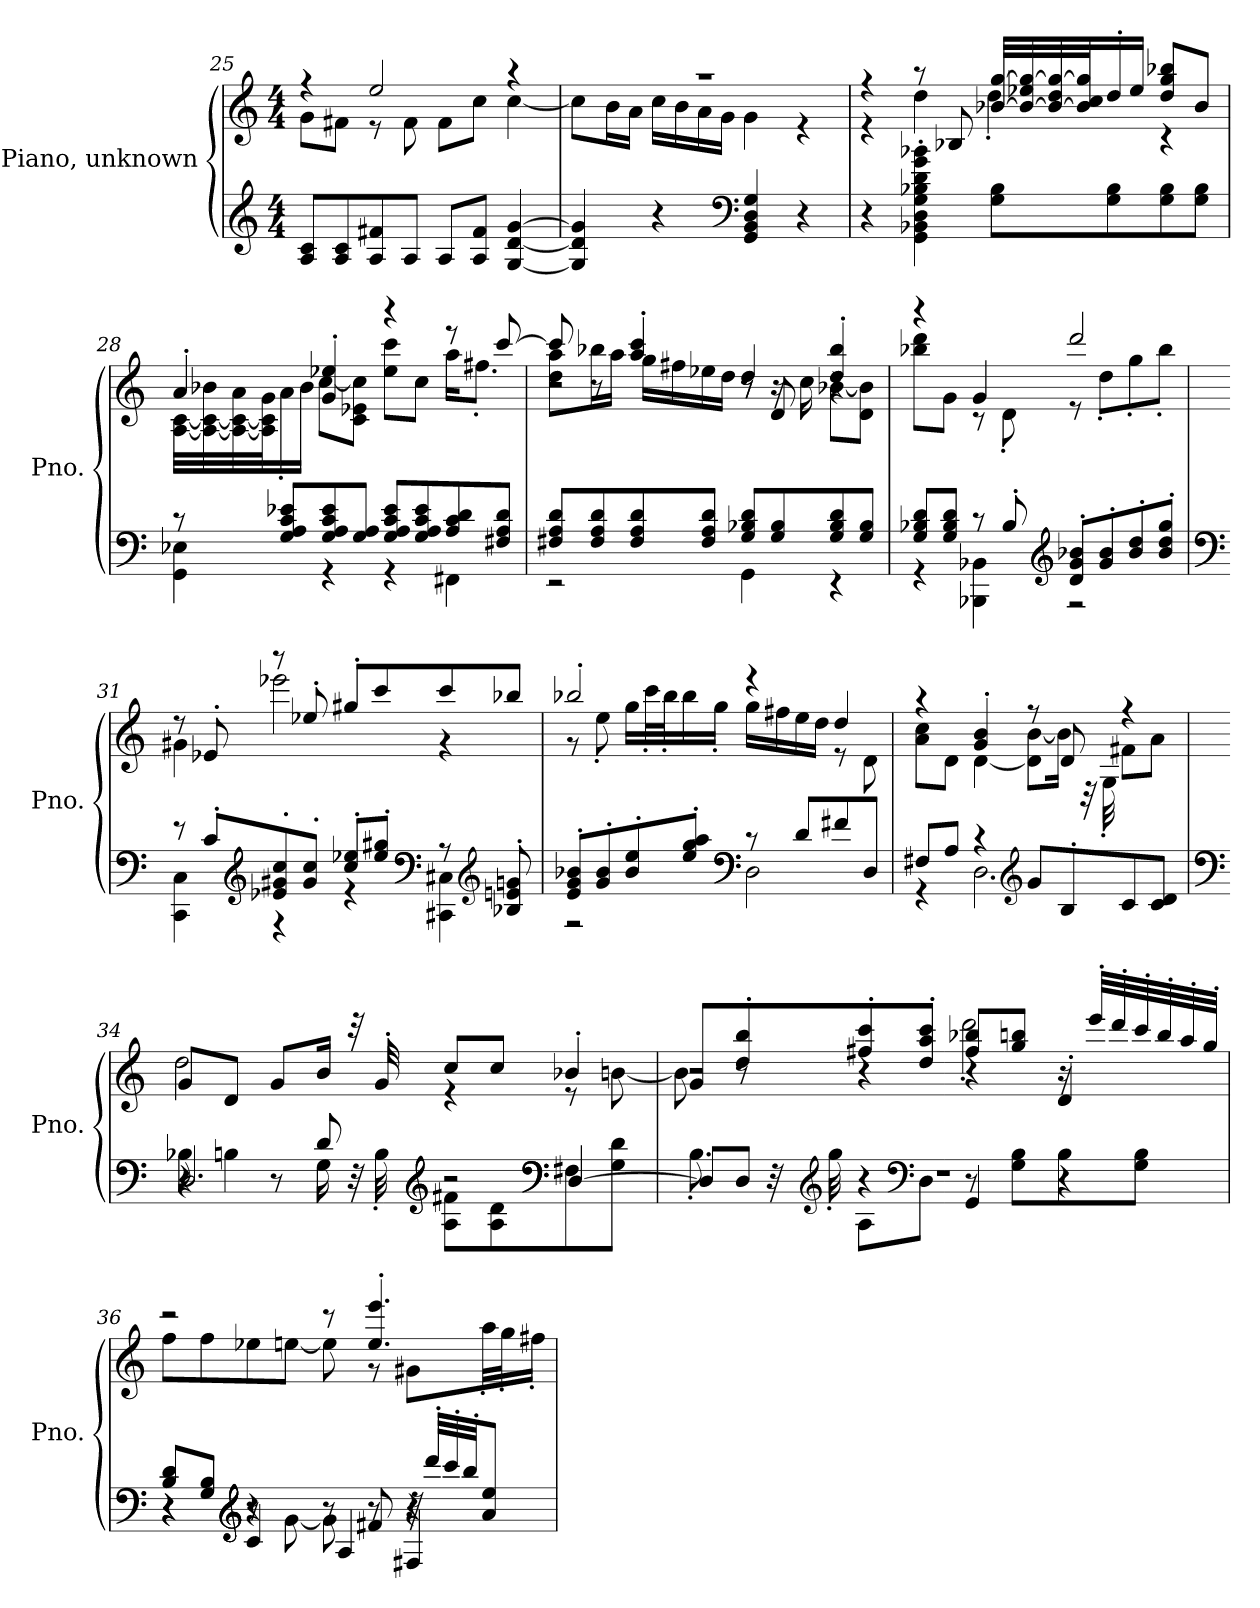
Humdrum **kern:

**kern	**kern
*part1	*part1
*staff2	*staff1
*I"Piano, unknown	*
*I'Pno.	*
*clefG2	*clefG2
*k[]	*k[]
*M4/4	*M4/4
=25	=25
*	*^
8A/ 8c/L	4r	8g\L
8A/ 8c/	.	8f#X\J
8A/ 8f#X/	2ee/	8r
8A/J	.	8f#\
8A/L	.	8f#\L
8A/ 8f#/J	.	8cc\J
[4G/ [4d/ [4g/	4r	[4cc\
=26	=26	=26
4G/] 4d/] 4g/]	1r	8cc\L]
.	.	16b\L
.	.	16a\JJ
4r	.	16cc\LL
.	.	16b\
.	.	16a\
.	.	16g\JJ
*clefF4	*	*
4GG/ 4BB/ 4D/ 4G/	.	4g\
4r	.	4r
!!LO:LB:g=z	!!
=27	=27	=27
4r	4r	4r
4GG\' 4BB-X\' 4D\' 4G\' 4B-X\' 4d\' 4g\' 4b-X\'	8r	4dd\
.	8B-X/	.
8G\ 8B-\L	[32b-X/ [32gg/LLL	4dd'\
.	32b-/_ 32ee-X/ 32gg/_	.
.	32b-/_ 32dd/ 32gg/_	.
.	32b-/] 32cc/ 32gg/]J	.
8G\ 8B-\	16dd'/	.
.	16ee-/JJ	.
8G\ 8B-\	8dd/ 8gg/ 8bb-X/L	4r
8G\ 8B-\J	8b-/J	.
=28	=28	=28
*^	*	*
8r	4GG\ 4E-X\	4a'/	[32A\ [32c\LLL
.	.	.	32A\_ 32c\_ 32b-X\
.	.	.	32A\_ 32c\_ 32a\
.	.	.	32A\] 32c\] 32g\J
8G/ 8A/ 8c/ 8e-X/L	.	.	16a'\
.	.	.	16b-\JJ
8G/ 8A/ 8c/ 8e-/	4r	4g/' 4ee-X/'	[8cc\L
8G/ 8A/J	.	.	8c\ 8e-X\ 8cc\]J
8G/ 8A/ 8c/ 8e-/L	4r	4r	8ee-\ 8ccc\L
8G/ 8A/ 8c/ 8e-/	.	.	8cc\J
8A/ 8c/ 8d/	4FF#X\	8r	16aa\KL
.	.	.	8.ff#X'\J
8F#X/ 8A/ 8d/J	.	[8ccc/	.
!!LO:LB:g=z
=29	=29	=29	=29
*	*	*	*^
8F#X/ 8A/ 8d/L	2r	8ccc/]	8dd\ 8aa\L	2r
8F#/ 8A/ 8d/	.	8r	16bb-X\L	.
.	.	.	16aa\JJ	.
8F#/ 8A/ 8d/	.	4aa/' 4ccc/'	16gg\LL	.
.	.	.	16ff#X\	.
8F#/ 8A/ 8d/J	.	.	16ee-X\	.
.	.	.	16dd\JJ	.
8G/ 8B-X/ 8d/L	4GG\	4dd/	8r	8r
8G/ 8B-/	.	.	16r	8d/
.	.	.	16cc\	.
8G/ 8B-/ 8d/	4r	4dd/' 4bb-/'	[8b-X\L	4r
8G/ 8B-/J	.	.	8d\ 8b-\]J	.
*	*	*	*v	*v
=30	=30	=30	=30
8G/ 8B-X/ 8d/L	4r	4r	8bb-X\ 8ddd\L
8G/ 8B-/ 8d/J	.	.	8g\J
8r	4BBB-X\ 4BB-X\	4g/	8r
8B-'/	.	.	8d'\
*clefG2	*	*	*
8d/' 8g/' 8b-X/'L	2r	2ddd/	8r
8g/' 8b-/'	.	.	8dd'\L
8b-/' 8dd/'	.	.	8gg'\
8b-/' 8dd/' 8gg/'J	.	.	8bb-'\J
!!LO:PB:g=z	!!
=31	=31	=31	=31
*clefF4	*	*	*
8r	4CC\ 4C\	8r	4g#X\
8c'/L	.	8e-X'/	.
*clefG2	*	*	*
8e-X/' 8g#X/' 8cc/'	4r	8r	2eee-X\
8g#/' 8cc/'J	.	8ee-X'/	.
8cc/' 8ee-X/'L	4r	8gg#X'/L	.
8ee-/' 8gg#X/'J	.	8ccc/	.
*clefF4	*	*	*
8r	4CC#X\ 4C#X\	8ccc/	4r
*clefG2	*	*	*
8B-X/' 8en/' 8gn/'	.	8bb-X/J	.
=32	=32	=32	=32
8e/' 8g/' 8b-X/'L	2r	2bb-X'/	8r
8g/' 8b-/'	.	.	8ee'\
8b-/' 8ee/'	.	.	16gg\LL
.	.	.	32ccc'\L
.	.	.	32bb-'\J
8ee/' 8gg/' 8aa/'J	.	.	16bb-\
.	.	.	16gg'\JJ
*clefF4	*	*	*
8r	2D\	4r	16gg\LL
.	.	.	16ff#X\
8d/L	.	.	16ee\
.	.	.	16dd\JJ
8f#X/	.	4dd/	8r
8D/J	.	.	8d\
!!LO:LB:g=z	!!
=33	=33	=33	=33
8F#X/L	4r	4r	8a\ 8cc\L
8A/J	.	.	8d\J
4r	2.D\	4g/' 4b/'	[4d\
*clefG2	*	*	*
8g/L	.	8r	8d\] [8b\L
8B'/	.	8d/	16b\Jk]
.	.	.	32r
.	.	.	32G'\
8c/	.	4r	8f#X\L
8c/ 8d/J	.	.	8a\J
*v	*v	*	*
=34	=34	=34
*clefF4	*	*
*^	*	*
*	*^	*	*
4r	8B-X\	2.D/	8g/L	2dd\
.	4Bn\	.	8d/J	.
8r	.	.	8g/L	.
8d/	16G\	.	16b/Jk	.
.	32r	.	32r	.
.	32B'\	.	32g'/	.
*clefG2	*	*	*	*
2r	8A\ 8f#X\L	.	8cc/L	4r
.	8A\ 8d\	.	8cc/J	.
*clefF4	*	*	*	*
.	8F#X\	[4D/	4b-X'/	8r
.	8G\ 8d\J	.	.	[8bn\
!!LO:LB:g=z
=35	=35	=35	=35	=35
*	*	*	*	*^
1r	8.B'\	8D/L]	8g/L	8b\]	2r
.	.	8D/J	8dd/' 8bb/'	8r	.
.	32r	.	.	.	.
*clefG2	*	*	*	*	*
.	32gg'\	.	.	.	.
.	8A\L	4r	8ff#X/' 8ccc/'	4r	.
*clefF4	*	*	*	*	*
.	8D\J	.	8dd/' 8aa/' 8ccc/'J	.	.
.	8r	4GG/	8ff#/ 8bb-X/L	2ddd'\	4r
.	8G\ 8B\L	.	8gg/ 8bbn/J	.	.
.	8B\	4r	16r	.	4d'/
.	.	.	32eee'/LLL	.	.
.	.	.	32ddd'/	.	.
.	8G\ 8B\J	.	32ccc'/	.	.
.	.	.	32bb'/	.	.
.	.	.	32aa'/	.	.
.	.	.	32gg'/JJJ	.	.
*	*	*	*	*v	*v
=36	=36	=36	=36	=36
8B/ 8d/L	4r	4r	2r	8ff\L
8G/ 8B/J	.	.	.	8ff\
*clefG2	*	*	*	*
4r	8r	4c/	.	8ee-X\
.	[8g\	.	.	[8een\J
8r	8g\]	4A/	8r	8ee\]
8f#X/	8r	.	4.ee/' 4.eee/'	8r
32r	4r	4F#X/	.	8g#X\L
32ddd'/LLL	.	.	.	.
32ccc'/	.	.	.	.
32bb'/JJ	.	.	.	.
8a/ 8ee/J	.	.	.	32aa'\LL
.	.	.	.	32gg'\J
.	.	.	.	16ff#X'\JJ
*v	*v	*v	*	*
*	*v	*v
=	=
*-	*-
